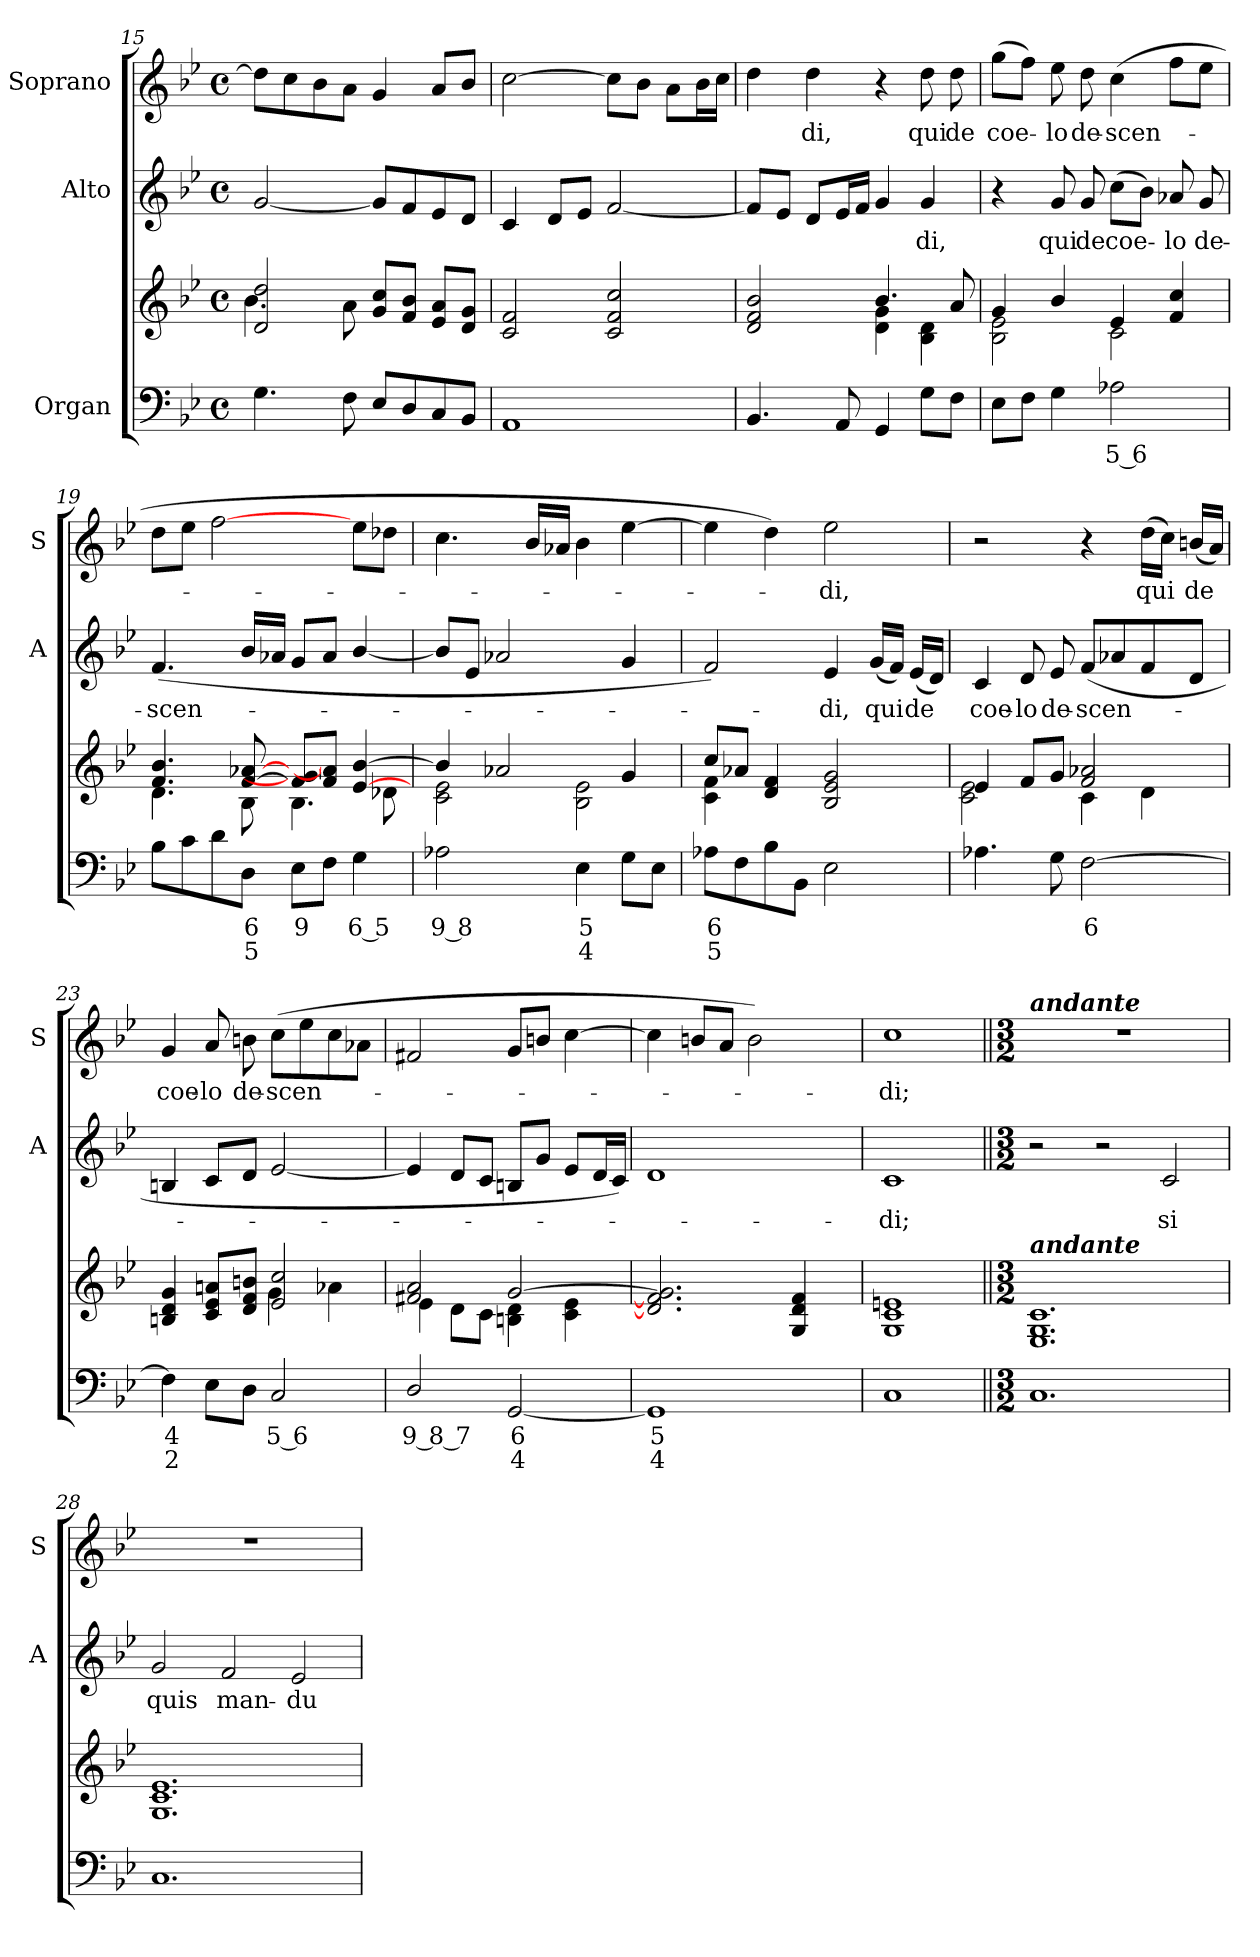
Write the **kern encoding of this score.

**kern	**text	**text	**kern	**kern	**text	**kern	**text
*part3	*part3	*part3	*part3	*part2	*part2	*part1	*part1
*staff4	*staff4	*staff4	*staff3	*staff2	*staff2	*staff1	*staff1
*I"Organ	*	*	*	*I"Alto	*	*I"Soprano	*
*	*	*	*	*I'A	*	*I'S	*
!!LO:LB:g=z
*clefF4	*	*	*clefG2	*clefG2	*	*clefG2	*
*k[b-e-]	*	*	*k[b-e-]	*k[b-e-]	*	*k[b-e-]	*
*B-:	*	*	*B-:	*B-:	*	*B-:	*
*M4/4	*	*	*M4/4	*M4/4	*	*M4/4	*
*met(c)	*	*	*met(c)	*met(c)	*	*met(c)	*
=15	=15	=15	=15	=15	=15	=15	=15
*	*	*	*^	*	*	*	*
4.G	.	.	2d/ 2dd/	4.b-\	[2g	.	8ddL]	.
.	.	.	.	.	.	.	8cc	.
.	.	.	.	.	.	.	8b-	.
8F	.	.	.	8a\	.	.	8aJ	.
8E-L	.	.	8g/ 8cc/L	2ryy	8gL]	.	4g	.
8D	.	.	8f/ 8b-/J	.	8f	.	.	.
8C	.	.	8e-/ 8a/L	.	8e-	.	8aL	.
8BB-J	.	.	8d/ 8g/J	.	8dJ	.	8b-J	.
=16	=16	=16	=16	=16	=16	=16	=16	=16
1AA	.	.	2c/ 2f/	1ryy	4c	.	[2cc	.
.	.	.	.	.	8dL	.	.	.
.	.	.	.	.	8e-J	.	.	.
.	.	.	2c/ 2f/ 2cc/	.	[2f	.	8ccL]	.
.	.	.	.	.	.	.	8b-J	.
.	.	.	.	.	.	.	8aL	.
.	.	.	.	.	.	.	16b-L	.
.	.	.	.	.	.	.	16ccJJ	.
=17	=17	=17	=17	=17	=17	=17	=17	=17
4.BB-	.	.	2d/ 2f/ 2b-/	2ryy	8fL]	.	4dd	.
.	.	.	.	.	8e-J	.	.	.
!	!	!	!	!	!	!	!	!LO:LY:b
.	.	.	.	.	8dL	.	4dd	di,
8AA	.	.	.	.	16e-L	.	.	.
.	.	.	.	.	16fJJ	.	.	.
4GG	.	.	4.b-/	4d\ 4g\	4g	.	4r	.
!	!	!	!	!	!	!LO:LY:b	!	!LO:LY:b
8GL	.	.	.	4B-\ 4d\	4g	di,	8dd	qui
!	!	!	!	!	!	!	!	!LO:LY:b
8FJ	.	.	8a/	.	.	.	8dd	de
=18	=18	=18	=18	=18	=18	=18	=18	=18
!	!	!	!	!	!	!	!	!LO:LY:b
8E-L	.	.	4g/	2B-\ 2e-\	4r	.	(>8ggL	coe-
8FJ	.	.	.	.	.	.	8ffJ)	.
!	!	!	!	!	!	!LO:LY:b	!	!LO:LY:b
4G	.	.	4b-/	.	8g	qui	8ee-	lo
!	!	!	!	!	!	!LO:LY:b	!	!LO:LY:b
.	.	.	.	.	8g	de	8dd	de-
!	!LO:LY:b	!	!	!	!	!LO:LY:b	!	!LO:LY:b
2A-X	5 6	.	4e-/	2c\	(>8ccL	coe-	(>4cc	-scen-
.	.	.	.	.	8b-J)	.	.	.
!	!	!	!	!	!	!LO:LY:b	!	!
.	.	.	4f/ 4cc/	.	8a-X	lo	8ffL	.
!	!	!	!	!	!	!LO:LY:b	!	!
.	.	.	.	.	8g	de-	8ee-J	.
=19	=19	=19	=19	=19	=19	=19	=19	=19
!	!	!	!	!	!	!LO:LY:b	!	!
8B-L	.	.	4.f/ 4.b-/	4.d\	(<4.f	-scen-	8ddL	.
8c	.	.	.	.	.	.	8ee-J	.
8d	.	.	.	.	.	.	[2ff	.
!	!LO:LY:b	!LO:LY:b	!	!	!	!	!	!
8DJ	6	5	[8f/ [8a-X/	8B-\	16b-LL	.	.	.
.	.	.	.	.	16a-XJJ	.	.	.
!	!LO:LY:b	!	!	!	!	!	!	!
8E-L	9	.	8f/_ 8g/_L	4.B-\	8gL	.	.	.
8FJ	.	.	8f/] 8a-/]J	.	8a-J	.	.	.
!	!LO:LY:b	!	!	!	!	!	!	!
4G	6 5	.	[4e-/ [4b-/	.	[4b-/	.	8ee-L	.
.	.	.	.	8d-X\	.	.	8dd-XJ	.
!!LO:LB:g=z
=20	=20	=20	=20	=20	=20	=20	=20	=20
!	!LO:LY:b	!	!	!	!	!	!	!
2A-X	9 8	.	4b-/]	2c\ 2e-\	8b-L]	.	4.cc	.
.	.	.	.	.	8e-J	.	.	.
.	.	.	2a-X/	.	2a-X	.	.	.
.	.	.	.	.	.	.	16b-LL	.
.	.	.	.	.	.	.	16a-XJJ	.
!	!LO:LY:b	!LO:LY:b	!	!	!	!	!	!
4E-	5	4	.	2B-\ 2e-\	.	.	4b-	.
8GL	.	.	4g/	.	4g	.	[4ee-	.
8E-J	.	.	.	.	.	.	.	.
=21	=21	=21	=21	=21	=21	=21	=21	=21
!	!LO:LY:b	!LO:LY:b	!	!	!	!	!	!
8A-XL	6	5	8cc/L	4c\ 4f\	2f)	.	4ee-]	.
8F	.	.	8a-X/J	.	.	.	.	.
8B-	.	.	4d/ 4f/	4ryy	.	.	4dd)	.
8BB-J	.	.	.	.	.	.	.	.
!	!	!	!	!	!	!LO:LY:b	!	!LO:LY:b
2E-	.	.	2B-/ 2e-/ 2g/	2ryy	4e-	di,	2ee-	di,
!	!	!	!	!	!	!LO:LY:b	!	!
.	.	.	.	.	(<16gLL	qui	.	.
.	.	.	.	.	16fJJ)	.	.	.
!	!	!	!	!	!	!LO:LY:b	!	!
.	.	.	.	.	(<16e-LL	de	.	.
.	.	.	.	.	16dJJ)	.	.	.
=22	=22	=22	=22	=22	=22	=22	=22	=22
!	!	!	!	!	!	!LO:LY:b	!	!
4.A-X	.	.	4e-/	2c\ 2e-\	4c	coe-	2r	.
!	!	!	!	!	!	!LO:LY:b	!	!
.	.	.	8f/L	.	8d	-lo	.	.
!	!	!	!	!	!	!LO:LY:b	!	!
8G	.	.	8g/J	.	8e-	de-	.	.
!	!LO:LY:b	!	!	!	!	!LO:LY:b	!	!
[2F	6	.	2f/ 2a-X/	4c\	(<8fL	-scen-	4r	.
.	.	.	.	.	8a-X	.	.	.
!	!	!	!	!	!	!	!	!LO:LY:b
.	.	.	.	4d\	8f	.	(>16ddLL	qui
.	.	.	.	.	.	.	16ccJJ)	.
!	!	!	!	!	!	!	!	!LO:LY:b
.	.	.	.	.	8dJ	.	(<16bnLL	de
.	.	.	.	.	.	.	16aJJ)	.
=23	=23	=23	=23	=23	=23	=23	=23	=23
!	!LO:LY:b	!LO:LY:b	!	!	!	!	!	!LO:LY:b
4F]	4	2	4Bn/ 4d/ 4g/	2ryy	4Bn	.	4g	coe-
!	!	!	!	!	!	!	!	!LO:LY:b
8E-L	.	.	8c/ 8e-/ 8an/L	.	8cL	.	8a	-lo
!	!	!	!	!	!	!	!	!LO:LY:b
8DJ	.	.	8d/ 8f/ 8bn/J	.	8dJ	.	8bn	de-
!	!LO:LY:b	!	!	!	!	!	!	!LO:LY:b
2C	5 6	.	2e-/ 2cc/	4g\	[2e-	.	(<8ccL	-scen-
.	.	.	.	.	.	.	8ee-	.
.	.	.	.	4a-X\	.	.	8cc	.
.	.	.	.	.	.	.	8a-XJ	.
!!LO:LB:g=z
=24	=24	=24	=24	=24	=24	=24	=24	=24
!	!LO:LY:b	!	!	!	!	!	!	!
2D/	9 8 7	.	2f#X/ 2a/	4e-\	4e-]	.	2f#X	.
.	.	.	.	8d\L	8dL	.	.	.
.	.	.	.	8c\J	8cJ	.	.	.
!	!LO:LY:b	!LO:LY:b	!	!	!	!	!	!
[2GG	6	4	[2g/	4Bn\ 4d\	8BnL	.	8gL	.
.	.	.	.	.	8gJ	.	8bnJ	.
.	.	.	.	4c\ 4e-\	8e-L	.	[4cc	.
.	.	.	.	.	16dL	.	.	.
.	.	.	.	.	16cJJ)	.	.	.
=25	=25	=25	=25	=25	=25	=25	=25	=25
!	!LO:LY:b	!LO:LY:b	!	!	!	!	!	!
1GG]	5	4	2.d/] 2.f/] 2.g/]	1ryy	1d	.	4cc]	.
.	.	.	.	.	.	.	8bnL	.
.	.	.	.	.	.	.	8aJ	.
.	.	.	.	.	.	.	2b)	.
.	.	.	4G/ 4d/ 4f/	.	.	.	.	.
=26	=26	=26	=26	=26	=26	=26	=26	=26
!	!	!	!	!	!	!LO:LY:b	!	!LO:LY:b
1C	.	.	1G/ 1c/ 1en/	1ryy	1c	di;	1cc	di;
=27||	=27||	=27||	=27||	=27||	=27||	=27||	=27||	=27||
*M3/2	*	*	*M3/2	*	*M3/2	*	*M3/2	*
!	!	!	!	!	!	!	!LO:TX:a:Bi:t=andante	!
!	!	!	!LO:TX:a:Bi:t=andante	!	!	!	!	!
!	!	!	!	!LO:N:vis=1	!	!	!LO:N:vis=1	!
1.C	.	.	1.E-/ 1.G/ 1.c/	1.ryy	2r	.	1.r	.
.	.	.	.	.	2r	.	.	.
!	!	!	!	!	!	!LO:LY:b	!	!
.	.	.	.	.	2c	si	.	.
=28	=28	=28	=28	=28	=28	=28	=28	=28
!	!	!	!	!LO:N:vis=1	!	!LO:LY:b	!LO:N:vis=1	!
1.C	.	.	1.G/ 1.c/ 1.e-/	1.ryy	2g	quis	1.r	.
!	!	!	!	!	!	!LO:LY:b	!	!
.	.	.	.	.	2f	man-	.	.
!	!	!	!	!	!	!LO:LY:b	!	!
.	.	.	.	.	2e-	-du-	.	.
*	*	*	*v	*v	*	*	*	*
=	=	=	=	=	=	=	=
*-	*-	*-	*-	*-	*-	*-	*-
